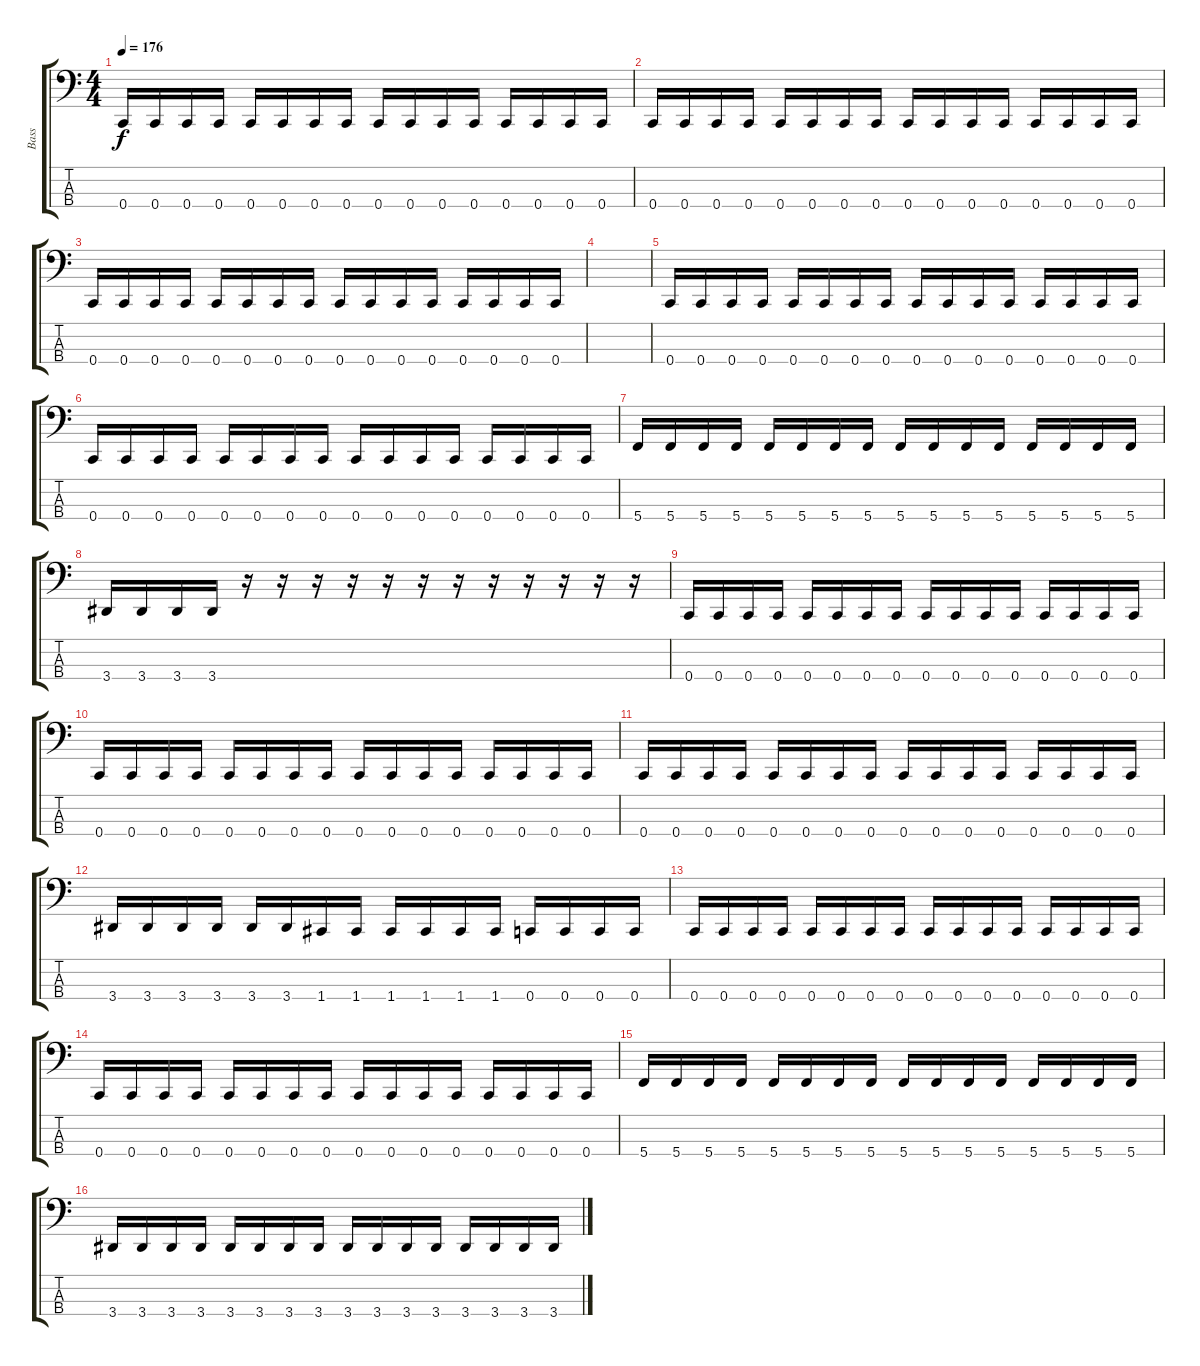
\track ("Bass" "Bass") {instrument electricbasspick}
\staff {score tabs}
\tuning (F2 C2 G1 C1) {hide}
\ts (4 4)
\tempo 176
\clef f4
\ks c
0.4.16{dy f instrument electricbasspick} 0.4.16 0.4.16 0.4.16 0.4.16 0.4.16 0.4.16 0.4.16 0.4.16 0.4.16 0.4.16 0.4.16 0.4.16 0.4.16 0.4.16 0.4.16 |
0.4.16 0.4.16 0.4.16 0.4.16 0.4.16 0.4.16 0.4.16 0.4.16 0.4.16 0.4.16 0.4.16 0.4.16 0.4.16 0.4.16 0.4.16 0.4.16 |
0.4.16 0.4.16 0.4.16 0.4.16 0.4.16 0.4.16 0.4.16 0.4.16 0.4.16 0.4.16 0.4.16 0.4.16 0.4.16 0.4.16 0.4.16 0.4.16 |
|
0.4.16 0.4.16 0.4.16 0.4.16 0.4.16 0.4.16 0.4.16 0.4.16 0.4.16 0.4.16 0.4.16 0.4.16 0.4.16 0.4.16 0.4.16 0.4.16 |
0.4.16 0.4.16 0.4.16 0.4.16 0.4.16 0.4.16 0.4.16 0.4.16 0.4.16 0.4.16 0.4.16 0.4.16 0.4.16 0.4.16 0.4.16 0.4.16 |
5.4.16 5.4.16 5.4.16 5.4.16 5.4.16 5.4.16 5.4.16 5.4.16 5.4.16 5.4.16 5.4.16 5.4.16 5.4.16 5.4.16 5.4.16 5.4.16 |
3.4.16 3.4.16 3.4.16 3.4.16 r.16 r.16 r.16 r.16 r.16 r.16 r.16 r.16 r.16 r.16 r.16 r.16 |
0.4.16 0.4.16 0.4.16 0.4.16 0.4.16 0.4.16 0.4.16 0.4.16 0.4.16 0.4.16 0.4.16 0.4.16 0.4.16 0.4.16 0.4.16 0.4.16 |
0.4.16 0.4.16 0.4.16 0.4.16 0.4.16 0.4.16 0.4.16 0.4.16 0.4.16 0.4.16 0.4.16 0.4.16 0.4.16 0.4.16 0.4.16 0.4.16 |
0.4.16 0.4.16 0.4.16 0.4.16 0.4.16 0.4.16 0.4.16 0.4.16 0.4.16 0.4.16 0.4.16 0.4.16 0.4.16 0.4.16 0.4.16 0.4.16 |
3.4.16 3.4.16 3.4.16 3.4.16 3.4.16 3.4.16 1.4.16 1.4.16 1.4.16 1.4.16 1.4.16 1.4.16 0.4.16 0.4.16 0.4.16 0.4.16 |
0.4.16 0.4.16 0.4.16 0.4.16 0.4.16 0.4.16 0.4.16 0.4.16 0.4.16 0.4.16 0.4.16 0.4.16 0.4.16 0.4.16 0.4.16 0.4.16 |
0.4.16 0.4.16 0.4.16 0.4.16 0.4.16 0.4.16 0.4.16 0.4.16 0.4.16 0.4.16 0.4.16 0.4.16 0.4.16 0.4.16 0.4.16 0.4.16 |
5.4.16 5.4.16 5.4.16 5.4.16 5.4.16 5.4.16 5.4.16 5.4.16 5.4.16 5.4.16 5.4.16 5.4.16 5.4.16 5.4.16 5.4.16 5.4.16 |
3.4.16 3.4.16 3.4.16 3.4.16 3.4.16 3.4.16 3.4.16 3.4.16 3.4.16 3.4.16 3.4.16 3.4.16 3.4.16 3.4.16 3.4.16 3.4.16
